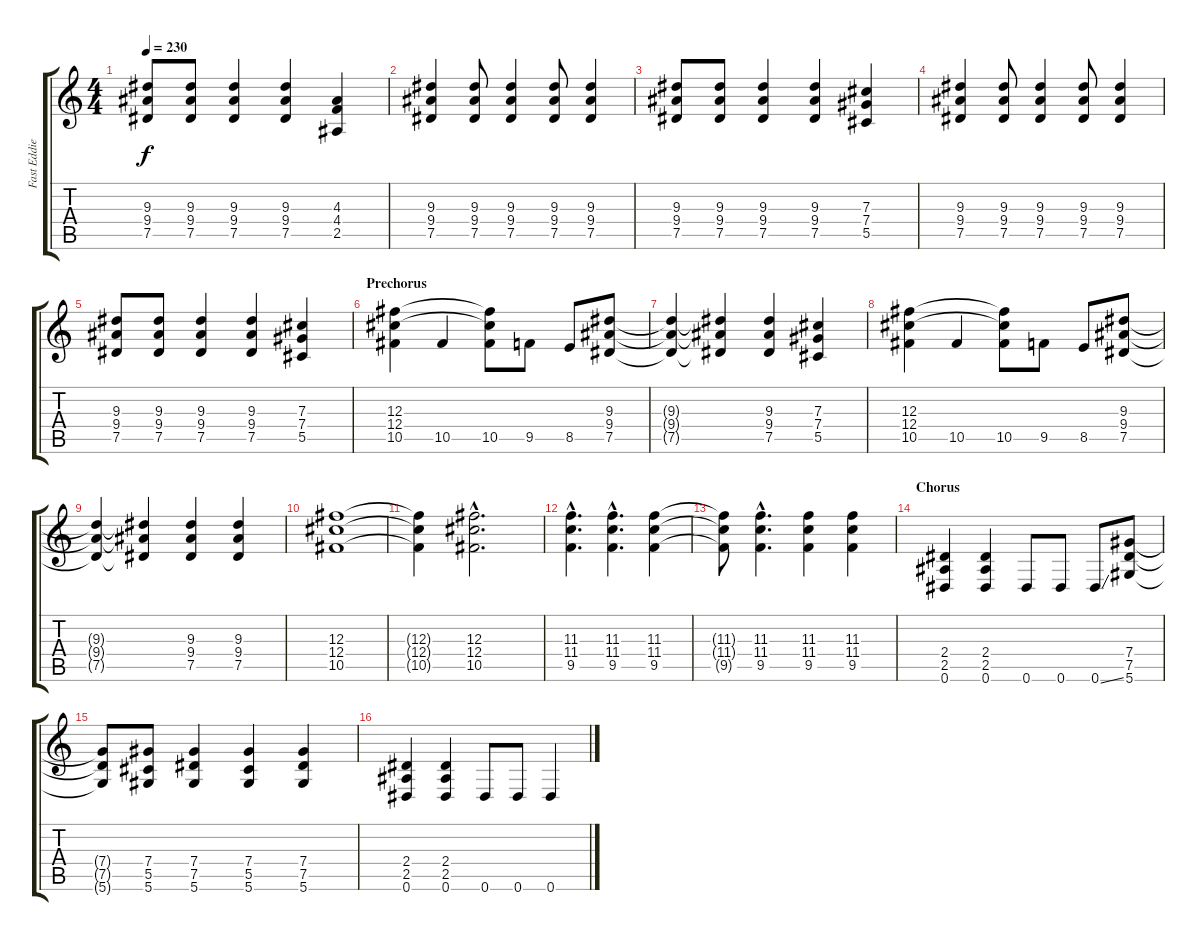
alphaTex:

\track ("Fast Eddie" "Fast Eddie") {instrument distortionguitar}
\staff {score tabs}
\tuning (Eb4 Bb3 Gb3 Db3 Ab2 Eb2) {hide}
\ts (4 4)
\tempo 230
\clef g2
\ks c
(9.3 9.4 7.5).8{dy f} (9.3 9.4 7.5).8 (9.3 9.4 7.5).4 (9.3 9.4 7.5).4 (4.3 4.4 2.5).4 |
(9.3 9.4 7.5).4 (9.3 9.4 7.5).8 (9.3 9.4 7.5).4 (9.3 9.4 7.5).8 (9.3 9.4 7.5).4 |
(9.3 9.4 7.5).8 (9.3 9.4 7.5).8 (9.3 9.4 7.5).4 (9.3 9.4 7.5).4 (7.3 7.4 5.5).4 |
(9.3 9.4 7.5).4 (9.3 9.4 7.5).8 (9.3 9.4 7.5).4 (9.3 9.4 7.5).8 (9.3 9.4 7.5).4 |
(9.3 9.4 7.5).8 (9.3 9.4 7.5).8 (9.3 9.4 7.5).4 (9.3 9.4 7.5).4 (7.3 7.4 5.5).4 |
\section ("" "Prechorus")
(12.3 12.4 10.5).4 10.5.4 (12.3{t} 12.4{t} 10.5).8 9.5.8 8.5.8 (9.3 9.4 7.5).8 |
(9.3{t} 9.4{t} 7.5{t}).4 (9.3{t} 9.4{t} 7.5{t}).4 (9.3 9.4 7.5).4 (7.3 7.4 5.5).4 |
(12.3 12.4 10.5).4 10.5.4 (12.3{t} 12.4{t} 10.5).8 9.5.8 8.5.8 (9.3 9.4 7.5).8 |
(9.3{t} 9.4{t} 7.5{t}).4 (9.3{t} 9.4{t} 7.5{t}).4 (9.3 9.4 7.5).4 (9.3 9.4 7.5).4 |
(12.3 12.4 10.5).1 |
(12.3{t} 12.4{t} 10.5{t}).4 (12.3{hac} 12.4{hac} 10.5{hac}).2{d} |
(11.3{hac} 11.4{hac} 9.5{hac}).4{d} (11.3{hac} 11.4{hac} 9.5{hac}).4{d} (11.3 11.4 9.5).4 |
(11.3{t} 11.4{t} 9.5{t}).8 (11.3{hac} 11.4{hac} 9.5{hac}).4{d} (11.3 11.4 9.5).4 (11.3 11.4 9.5).4 |
\section ("" "Chorus")
(2.4 2.5 0.6).4 (2.4 2.5 0.6).4 0.6.8 0.6.8 0.6{ss}.8 (7.4 7.5 5.6).8 |
(7.4{t} 7.5{t} 5.6{t}).8 (7.4 5.5 5.6).8 (7.4 7.5 5.6).4 (7.4 5.5 5.6).4 (7.4 7.5 5.6).4 |
(2.4 2.5 0.6).4 (2.4 2.5 0.6).4 0.6.8 0.6.8 0.6.4
